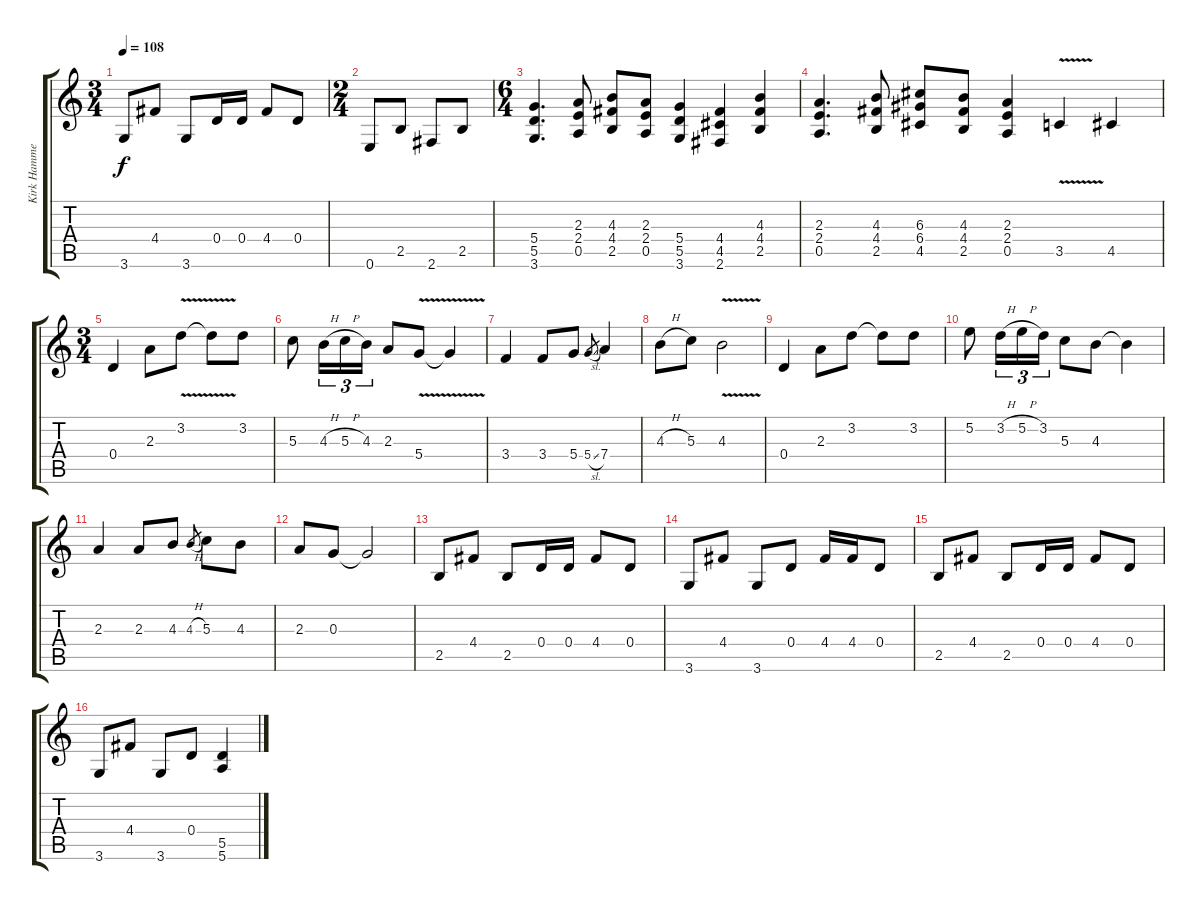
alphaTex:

\track ("Kirk Hammet" "Kirk Hamme") {instrument acousticguitarsteel}
\staff {score tabs}
\tuning (E4 B3 G3 D3 A2 E2) {hide}
\ts (3 4)
\tempo 108
\clef g2
\ks c
3.6.8{dy f} 4.4.8 3.6.8 0.4.16 0.4.16 4.4.8 0.4.8 |
\ts (2 4)
0.6.8 2.5.8 2.6.8 2.5.8 |
\ts (6 4)
(5.4 5.5 3.6).4{d instrument distortionguitar} (2.3 2.4 0.5).8 (4.3 4.4 2.5).8 (2.3 2.4 0.5).8 (5.4 5.5 3.6).4 (4.4 4.5 2.6).4 (4.3 4.4 2.5).4 |
(2.3 2.4 0.5).4{d} (4.3 4.4 2.5).8 (6.3 6.4 4.5).8 (4.3 4.4 2.5).8 (2.3 2.4 0.5).4 3.5{v}.4 4.5.4 |
\ts (3 4)
0.4.4{instrument electricguitarclean} 2.3.8 3.2{v}.8 3.2{t}.8 3.2.8 |
5.3.8 4.3{h}.16{tu (3 2)} 5.3{h}.16{tu (3 2)} 4.3.16{tu (3 2)} 2.3.8 5.4{v}.8 5.4{t}.4 |
3.4.4 3.4.8 5.4.8 5.4{sl}.8{gr} 7.4.4 |
4.3{h}.8 5.3.8 4.3{v}.2 |
0.4.4 2.3.8 3.2.8 3.2{t}.8 3.2.8 |
5.2.8 3.2{h}.16{tu (3 2)} 5.2{h}.16{tu (3 2)} 3.2.16{tu (3 2)} 5.3.8 4.3.8 4.3{t}.4 |
2.3.4 2.3.8 4.3.8 4.3{h}.8{gr} 5.3.8 4.3.8 |
2.3.8 0.3.8 0.3{t}.2 |
2.5.8 4.4.8 2.5.8 0.4.16 0.4.16 4.4.8 0.4.8 |
3.6.8 4.4.8 3.6.8 0.4.8 4.4.16 4.4.16 0.4.8 |
2.5.8 4.4.8 2.5.8 0.4.16 0.4.16 4.4.8 0.4.8 |
3.6.8 4.4.8 3.6.8 0.4.8 (5.5 5.6).4
